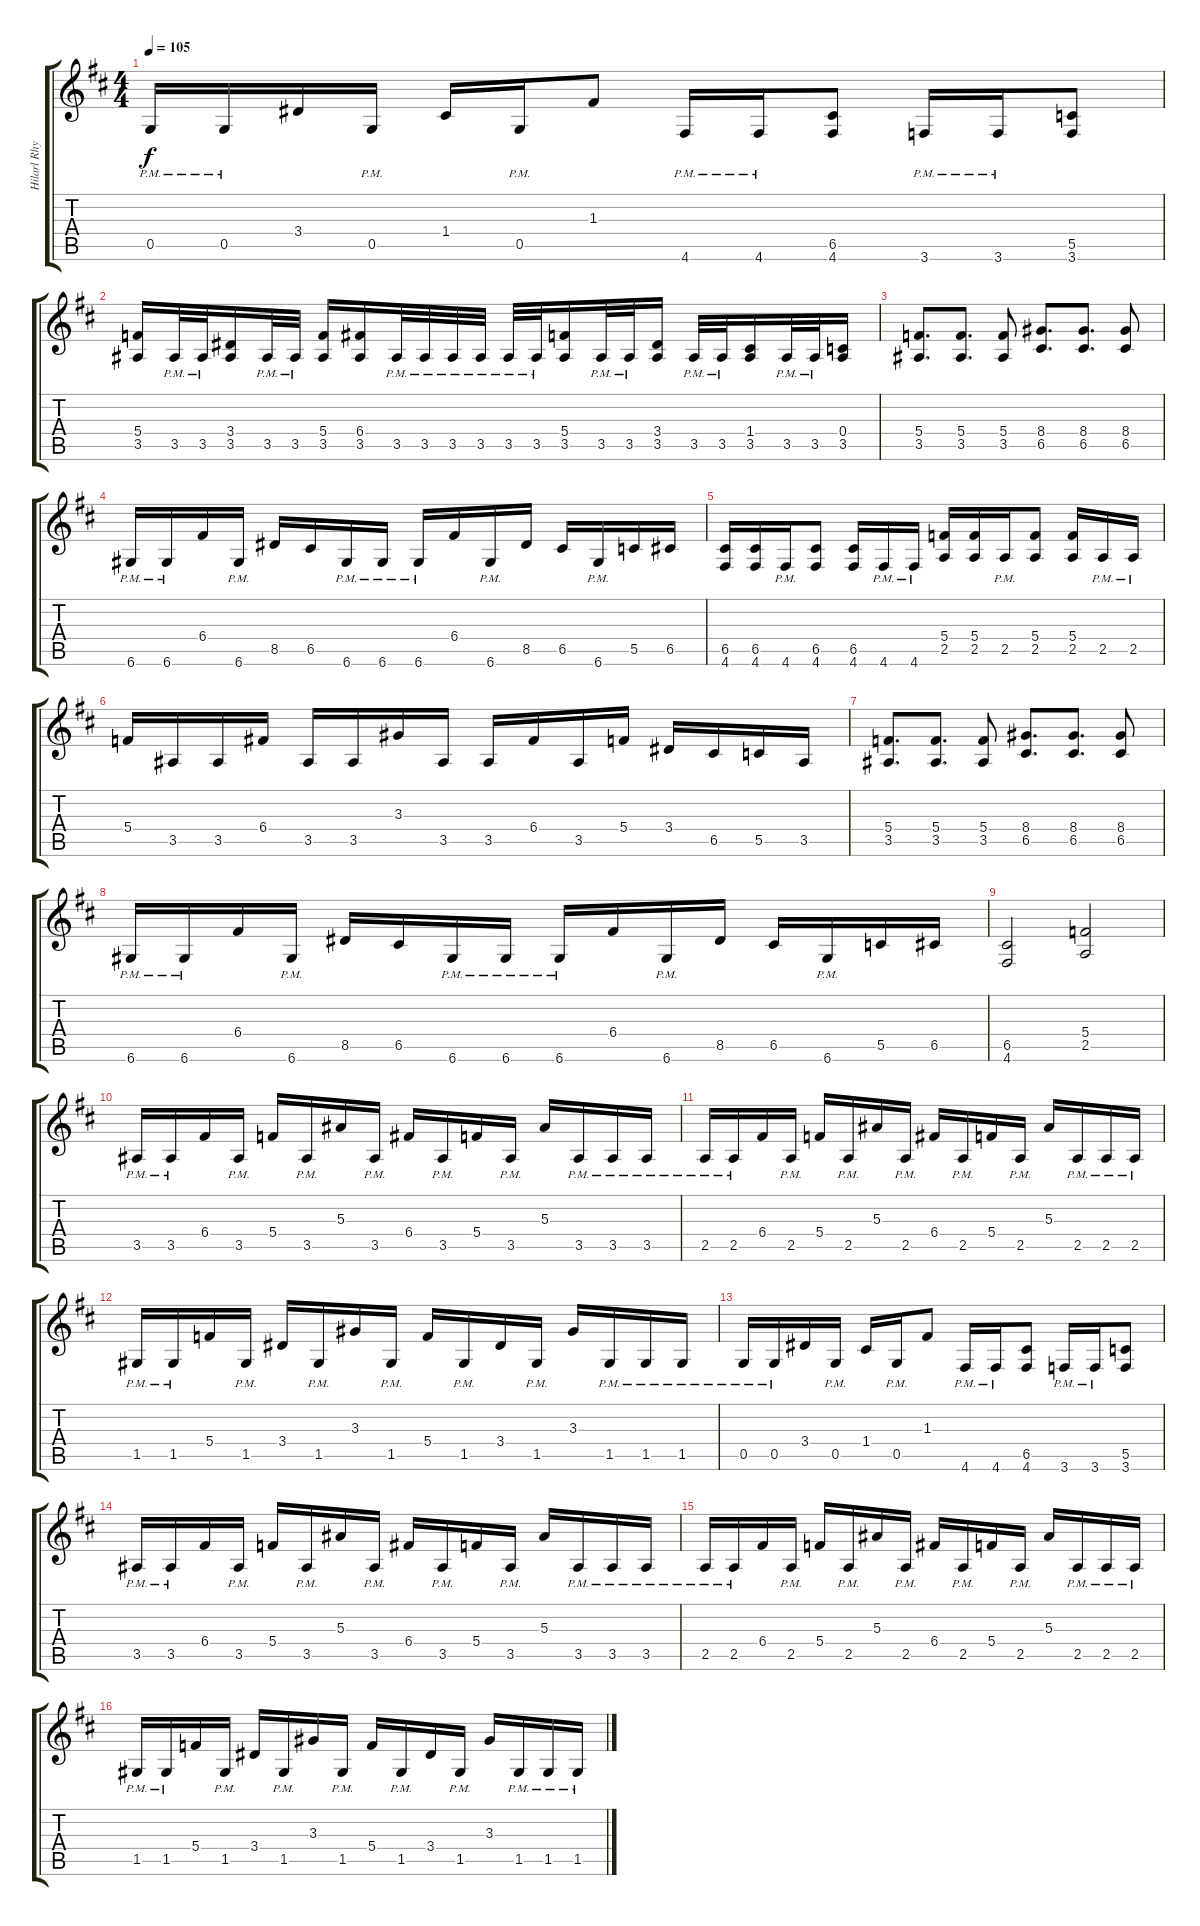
\track ("Hilarl Rhythm" "Hilarl Rhy") {instrument distortionguitar}
\staff {score tabs}
\tuning (D4 A3 F3 C3 G2 D2) {hide}
\ts (4 4)
\tempo 105
\clef g2
\ks d
0.5{pm}.16{dy f} 0.5{pm}.16 3.4.16 0.5{pm}.16 1.4.16 0.5{pm}.16 1.3.8 4.6{pm}.16 4.6{pm}.16 (6.5 4.6).8 3.6{pm}.16 3.6{pm}.16 (5.5 3.6).8 |
(5.4 3.5).16 3.5{pm}.32 3.5{pm}.32 (3.4 3.5).16 3.5{pm}.32 3.5{pm}.32 (5.4 3.5).16 (6.4 3.5).16 3.5{pm}.32 3.5{pm}.32 3.5{pm}.32 3.5{pm}.32 3.5{pm}.32 3.5{pm}.32 (5.4 3.5).16 3.5{pm}.32 3.5{pm}.32 (3.4 3.5).16 3.5{pm}.32 3.5{pm}.32 (1.4 3.5).16 3.5{pm}.32 3.5{pm}.32 (0.4 3.5).16 |
(5.4 3.5).8{d} (5.4 3.5).8{d} (5.4 3.5).8 (8.4 6.5).8{d} (8.4 6.5).8{d} (8.4 6.5).8 |
6.6{pm}.16 6.6{pm}.16 6.4.16 6.6{pm}.16 8.5.16 6.5.16 6.6{pm}.16 6.6{pm}.16 6.6{pm}.16 6.4.16 6.6{pm}.16 8.5.16 6.5.16 6.6{pm}.16 5.5.16 6.5.16 |
(6.5 4.6).16 (6.5 4.6).16 4.6{pm}.16 (6.5 4.6).8 (6.5 4.6).16 4.6{pm}.16 4.6{pm}.16 (5.4 2.5).16 (5.4 2.5).16 2.5{pm}.16 (5.4 2.5).8 (5.4 2.5).16 2.5{pm}.16 2.5{pm}.16 |
5.4.16 3.5.16 3.5.16 6.4.16 3.5.16 3.5.16 3.3.16 3.5.16 3.5.16 6.4.16 3.5.16 5.4.16 3.4.16 6.5.16 5.5.16 3.5.16 |
(5.4 3.5).8{d} (5.4 3.5).8{d} (5.4 3.5).8 (8.4 6.5).8{d} (8.4 6.5).8{d} (8.4 6.5).8 |
6.6{pm}.16 6.6{pm}.16 6.4.16 6.6{pm}.16 8.5.16 6.5.16 6.6{pm}.16 6.6{pm}.16 6.6{pm}.16 6.4.16 6.6{pm}.16 8.5.16 6.5.16 6.6{pm}.16 5.5.16 6.5.16 |
(6.5 4.6).2 (5.4 2.5).2 |
3.5{pm}.16 3.5{pm}.16 6.4.16 3.5{pm}.16 5.4.16 3.5{pm}.16 5.3.16 3.5{pm}.16 6.4.16 3.5{pm}.16 5.4.16 3.5{pm}.16 5.3.16 3.5{pm}.16 3.5{pm}.16 3.5{pm}.16 |
2.5{pm}.16 2.5{pm}.16 6.4.16 2.5{pm}.16 5.4.16 2.5{pm}.16 5.3.16 2.5{pm}.16 6.4.16 2.5{pm}.16 5.4.16 2.5{pm}.16 5.3.16 2.5{pm}.16 2.5{pm}.16 2.5{pm}.16 |
1.5{pm}.16 1.5{pm}.16 5.4.16 1.5{pm}.16 3.4.16 1.5{pm}.16 3.3.16 1.5{pm}.16 5.4.16 1.5{pm}.16 3.4.16 1.5{pm}.16 3.3.16 1.5{pm}.16 1.5{pm}.16 1.5{pm}.16 |
0.5{pm}.16 0.5{pm}.16 3.4.16 0.5{pm}.16 1.4.16 0.5{pm}.16 1.3.8 4.6{pm}.16 4.6{pm}.16 (6.5 4.6).8 3.6{pm}.16 3.6{pm}.16 (5.5 3.6).8 |
3.5{pm}.16 3.5{pm}.16 6.4.16 3.5{pm}.16 5.4.16 3.5{pm}.16 5.3.16 3.5{pm}.16 6.4.16 3.5{pm}.16 5.4.16 3.5{pm}.16 5.3.16 3.5{pm}.16 3.5{pm}.16 3.5{pm}.16 |
2.5{pm}.16 2.5{pm}.16 6.4.16 2.5{pm}.16 5.4.16 2.5{pm}.16 5.3.16 2.5{pm}.16 6.4.16 2.5{pm}.16 5.4.16 2.5{pm}.16 5.3.16 2.5{pm}.16 2.5{pm}.16 2.5{pm}.16 |
1.5{pm}.16 1.5{pm}.16 5.4.16 1.5{pm}.16 3.4.16 1.5{pm}.16 3.3.16 1.5{pm}.16 5.4.16 1.5{pm}.16 3.4.16 1.5{pm}.16 3.3.16 1.5{pm}.16 1.5{pm}.16 1.5{pm}.16
